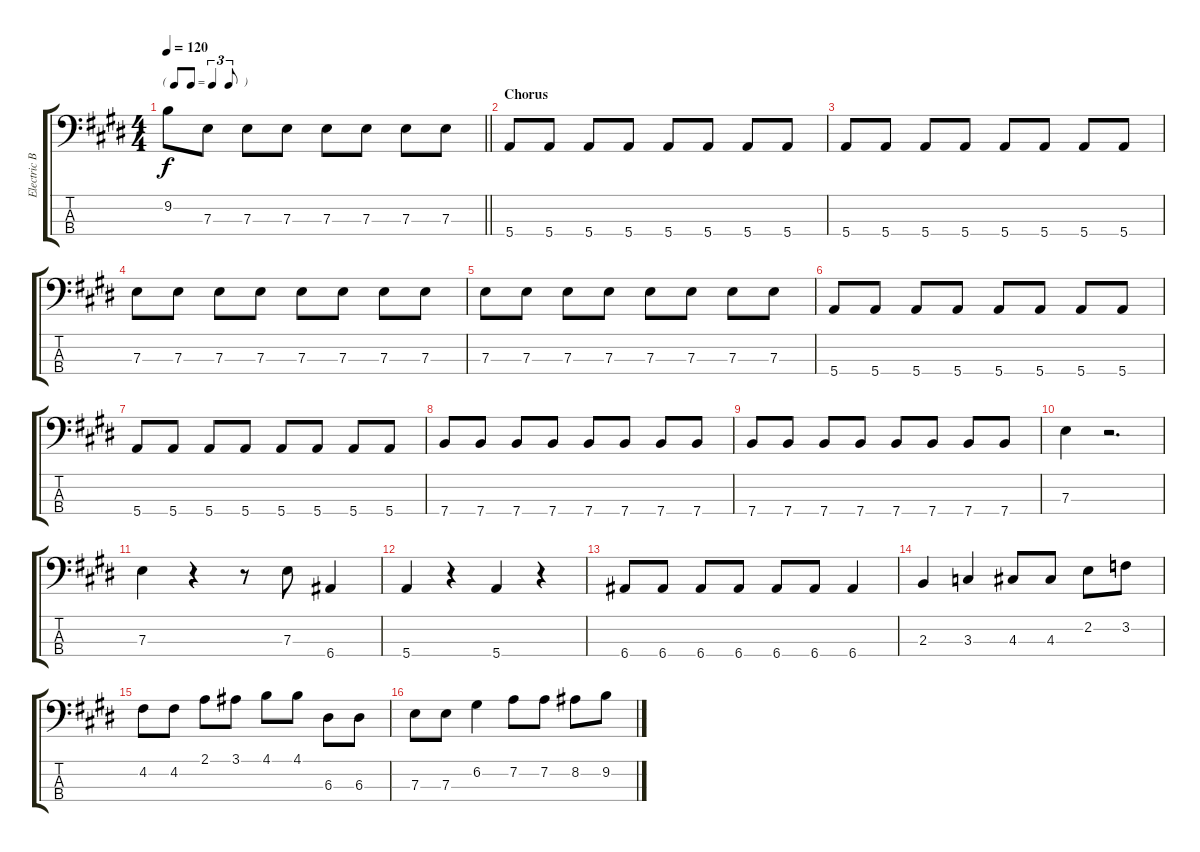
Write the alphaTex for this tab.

\track ("Electric Bass" "Electric B") {instrument electricbassfinger}
\staff {score tabs}
\tuning (G2 D2 A1 E1) {hide}
\ts (4 4)
\tf triplet8th
\tempo 120
\clef f4
\barLineRight lightlight
\ks e
9.2.8{dy f} 7.3.8 7.3.8 7.3.8 7.3.8 7.3.8 7.3.8 7.3.8 |
\section ("" "Chorus")
5.4.8 5.4.8 5.4.8 5.4.8 5.4.8 5.4.8 5.4.8 5.4.8 |
5.4.8 5.4.8 5.4.8 5.4.8 5.4.8 5.4.8 5.4.8 5.4.8 |
7.3.8 7.3.8 7.3.8 7.3.8 7.3.8 7.3.8 7.3.8 7.3.8 |
7.3.8 7.3.8 7.3.8 7.3.8 7.3.8 7.3.8 7.3.8 7.3.8 |
5.4.8 5.4.8 5.4.8 5.4.8 5.4.8 5.4.8 5.4.8 5.4.8 |
5.4.8 5.4.8 5.4.8 5.4.8 5.4.8 5.4.8 5.4.8 5.4.8 |
7.4.8 7.4.8 7.4.8 7.4.8 7.4.8 7.4.8 7.4.8 7.4.8 |
7.4.8 7.4.8 7.4.8 7.4.8 7.4.8 7.4.8 7.4.8 7.4.8 |
7.3.4 r.2{d} |
7.3.4 r.4 r.8 7.3.8 6.4.4 |
5.4.4 r.4 5.4.4 r.4 |
6.4.8 6.4.8 6.4.8 6.4.8 6.4.8 6.4.8 6.4.4 |
2.3.4 3.3.4 4.3.8 4.3.8 2.2.8 3.2.8 |
4.2.8 4.2.8 2.1.8 3.1.8 4.1.8 4.1.8 6.3.8 6.3.8 |
7.3.8 7.3.8 6.2.4 7.2.8 7.2.8 8.2.8 9.2.8
